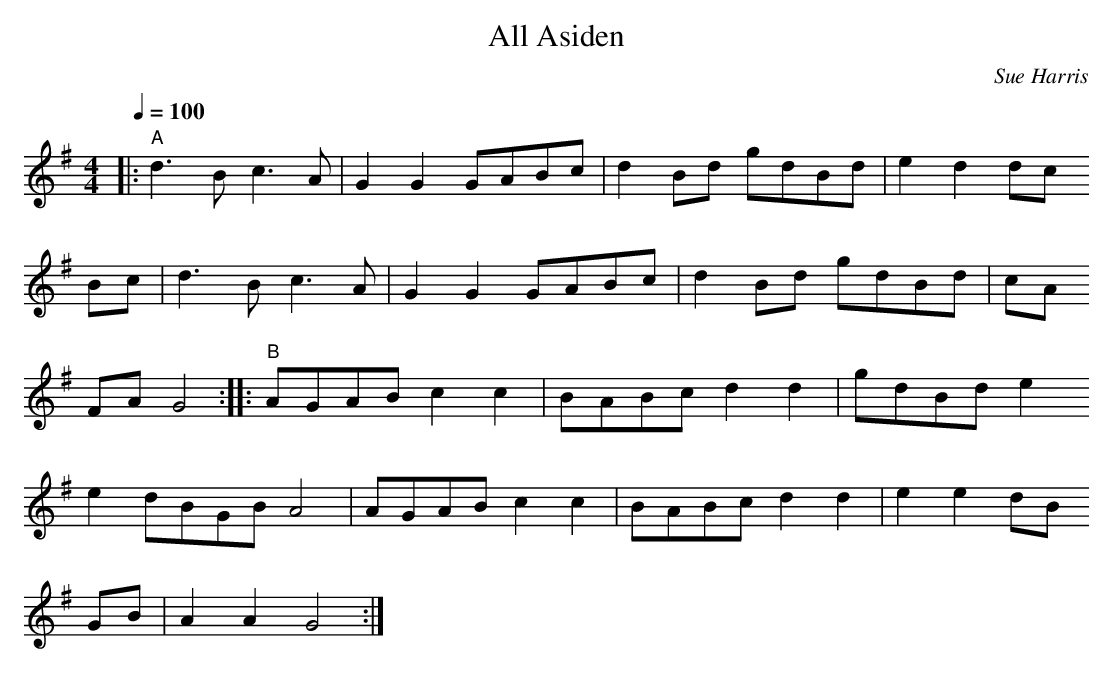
X:1
T:All Asiden
C:Sue Harris
M:4/4
L:1/4
Q:100
K:G
|: "A" d>B c>A | ¬ G G G/2A/2B/2c/2 | d B/2d/2 g/2d/2B/2d/2 | e d d/2c/2
B/2/c/2 | d>B c>A | ¬ G G G/2A/2B/2c/2 | d B/2d/2 g/2d/2B/2d/2 | c/2A/2/
F/2A/2 G2 :|: "B" A/2/G/2/A/2B/2 c c | B/2A/2B/2c/2 d d | g/2d/2B/2d/2 e
 e ¬ d/2B/2G/2B/2 A2 | A/2/G/2/A/2B/2 c c | B/2A/2B/2c/2 d d | e e d/2B/
2G/2B/2 | A A G2 :|
